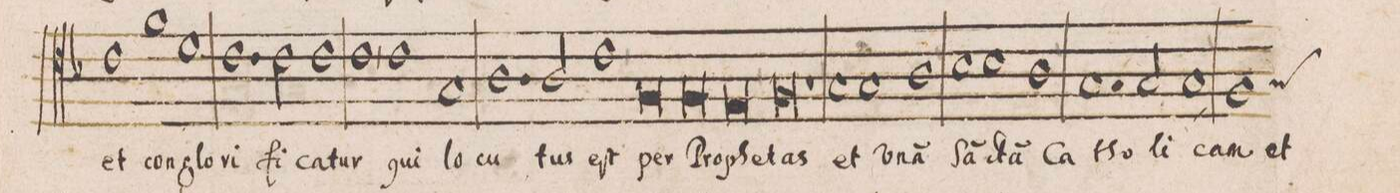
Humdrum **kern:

**kern	**text
*I"ALTVS	*
*clefC4	*
*k[b-]	*
*met(O)	*
*M3/1	*
1c	et
1f	con-
1d	-glo-
=141	=141
1.c	-ri-
2c\	-fi-
1c	-ca-
=142	=142
1c,	-tur
1c	qui
1G	lo-
=143	=143
1.A	-cu-
2A/	-tus
1c,	est
=144	=144
*col	*
0F	per
0F	Pro-
=145	=145
0E	-phe-
*Xcol	*
=146	=146
0F	-tas
1r	.
=147	=147
1G	et
1G	U-
1A	-na(m)
=148	=148
1B-	Sa(n)-
1B-	-cta(m)
1A	Ca-
=149	=149
1.G	-tho-
2G/	-li-
1G,	-cam
=150	=150
*custos:G	*
1F	et
*-	*-
